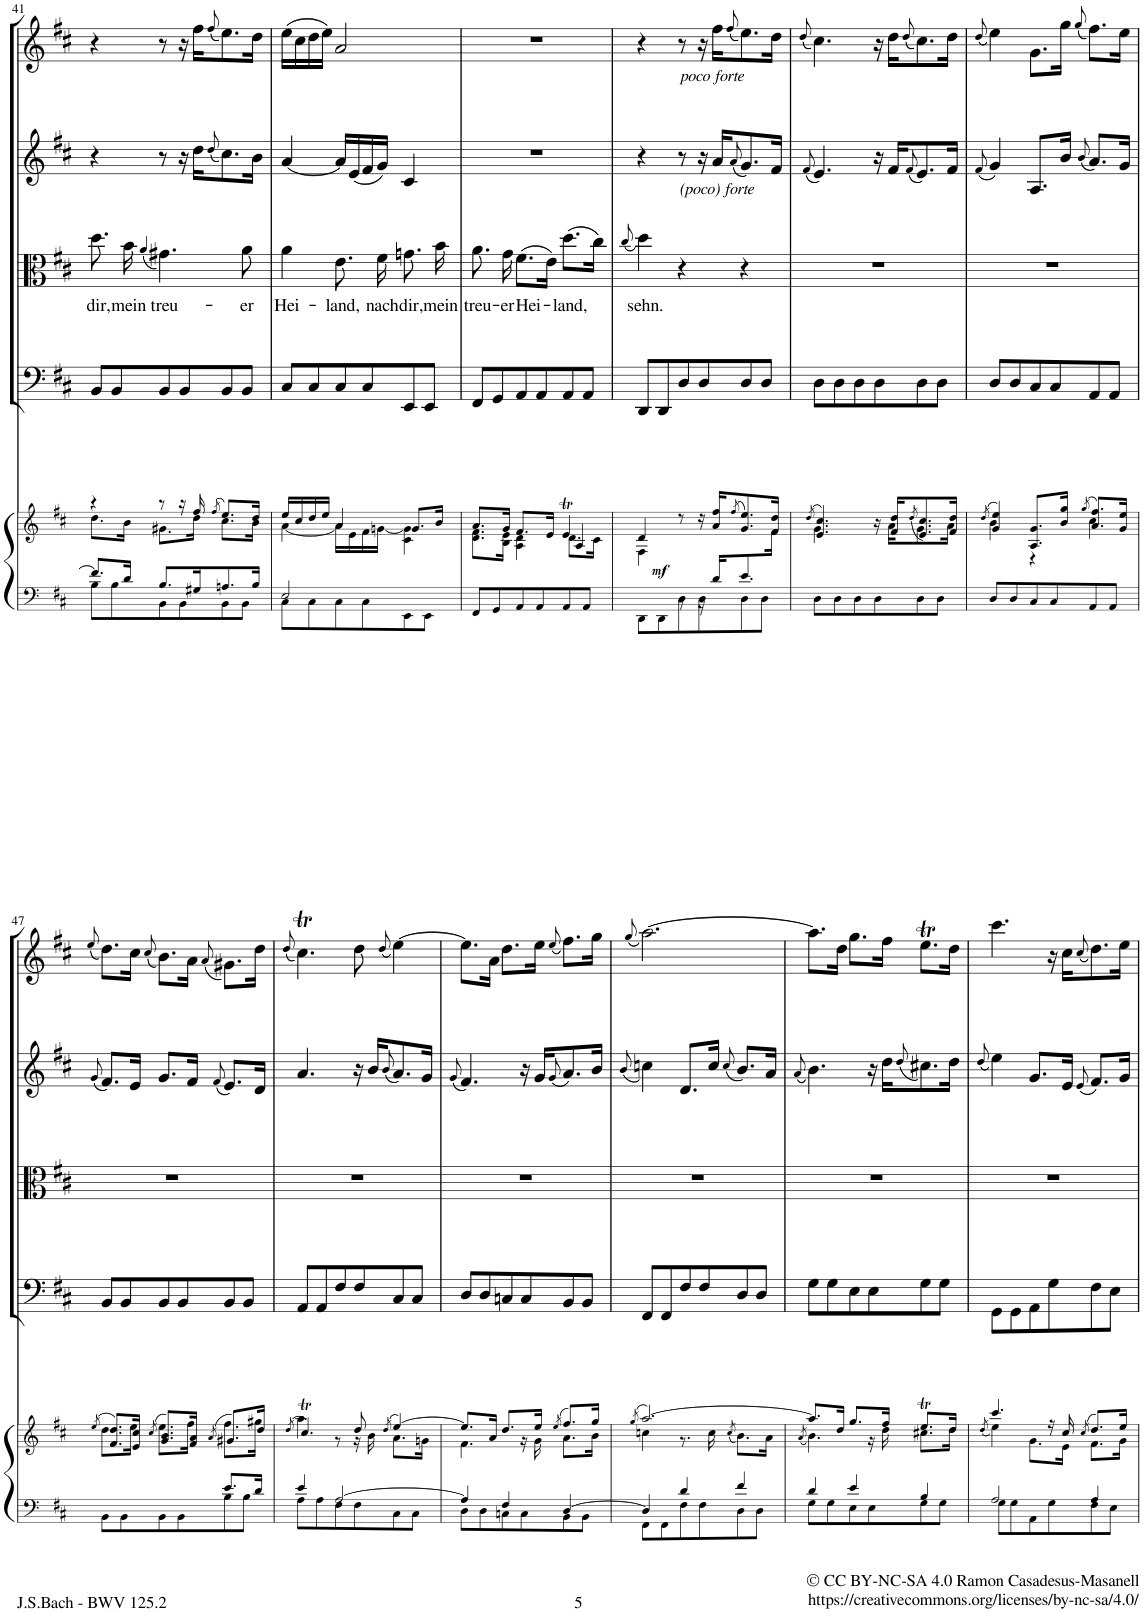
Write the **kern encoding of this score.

**kern	**kern	**dynam	**kern	**kern	**text	**kern	**dynam	**kern	**dynam
*part5	*part5	*part5	*part4	*part3	*part3	*part2	*part2	*part1	*part1
*staff6	*staff5	*staff5/6	*staff4	*staff3	*staff3	*staff2	*staff2	*staff1	*staff1
*I"Piano reduction	*	*	*I"Continuo	*I"Alto	*	*I"Oboe d'amore	*	*I"Flauto traverso	*
*I'Pno	*	*	*	*	*	*I'Ob	*	*I'Fl	*
!!LO:PB:g=z
*clefF4	*clefG2	*	*clefF4	*clefC3	*	*clefG2	*	*clefG2	*
*k[f#c#]	*k[f#c#]	*	*k[f#c#]	*k[f#c#]	*	*k[f#c#]	*	*k[f#c#]	*
*M3/4	*M3/4	*	*M3/4	*M3/4	*	*M3/4	*	*M3/4	*
=41	=41	=41	=41	=41	=41	=41	=41	=41	=41
*^	*^	*	*	*	*	*	*	*	*
!	!	!	!	!	!	!	!LO:LY:b	!	!	!	!
8.f#/L]	8B\L	4r	8.dd\L	.	8BB/L	8.dd\	dir,	4r	.	4r	.
.	8B\	.	.	.	8BB/	.	.	.	.	.	.
!	!	!	!	!	!	!	!LO:LY:b	!	!	!	!
16d/Jk	.	.	16b\Jk	.	.	16b\	mein	.	.	.	.
.	.	.	.	.	.	(4qa/	.	.	.	.	.
!	!	!	!	!	!	!	!LO:LY:b	!	!	!	!
8.B/L	8BB\	8r	8.g#X\L	.	8BB/	4.g#X\)	treu-	8r	.	8r	.
.	8BB\	16r	.	.	8BB/	.	.	16r	.	16r	.
16G#X/K	.	16ff#/	16dd\Jk	.	.	.	.	16dd\KL	.	16ff#\KL	.
.	.	(8qff#/	.	.	.	.	.	(8qdd/	.	(8qff#/	.
8.An/	8BB\	8.ee/L)	8.cc#\L	.	8BB/	.	.	8.cc#\)	.	8.ee\)	.
!	!	!	!	!	!	!	!LO:LY:b	!	!	!	!
.	8BB\J	.	.	.	8BB/J	8a\	-er	.	.	.	.
16B/Jk	.	16dd/Jk	16b\Jk	.	.	.	.	16b\Jk	.	16dd\Jk	.
=42	=42	=42	=42	=42	=42	=42	=42	=42	=42	=42	=42
!	!	!	!	!	!	!	!LO:LY:b	!	!	!	!
2E/	8C#\L	16ee/LL	[4a\	.	8C#/L	4a\	Hei-	[4a/	.	(16ee\LL	.
.	.	16cc#/	.	.	.	.	.	.	.	16cc#\	.
.	8C#\	16dd/	.	.	8C#/	.	.	.	.	16dd\	.
.	.	16ee/JJ	.	.	.	.	.	.	.	16ee\JJ)	.
!	!	!	!	!	!	!	!LO:LY:b	!	!	!	!
.	8C#\	4a/	16a\LL]	.	8C#/	8.e\	-land,	16a/LL]	.	2a/	.
.	.	.	16e\	.	.	.	.	(16e/	.	.	.
.	8C#\	.	16f#\	.	8C#/	.	.	16f#/	.	.	.
!	!	!	!	!	!	!	!LO:LY:b	!	!	!	!
.	.	.	[16gn\JJ	.	.	16f#\	nach	16g/JJ)	.	.	.
!	!	!	!	!	!	!	!LO:LY:b	!	!	!	!
4ryy	8EE\	8.g/L	4c#\ 4g\]	.	8EE/	8.gn\	dir,	4c#/	.	.	.
.	8EE\J	.	.	.	8EE/J	.	.	.	.	.	.
!	!	!	!	!	!	!	!LO:LY:b	!	!	!	!
.	.	16b/Jk	.	.	.	16b\	mein	.	.	.	.
*v	*v	*	*	*	*	*	*	*	*	*	*
=43	=43	=43	=43	=43	=43	=43	=43	=43	=43	=43
*	*	*^	*	*	*	*	*	*	*	*
!	!	!	!	!	!	!	!LO:LY:b	!	!	!	!
8FF#/L	8.a/L	8.d\ 8.f#\L	2ryy	.	8FF#/L	8.a\	treu-	2.r	.	2.r	.
8GG/	.	.	.	.	8GG/	.	.	.	.	.	.
!	!	!	!	!	!	!	!LO:LY:b	!	!	!	!
.	16g/Jk	16B\ 16e\Jk	.	.	.	16g\	-er	.	.	.	.
!	!	!	!	!	!	!	!LO:LY:b	!	!	!	!
8AA/	8.f#/L	4A\ 4d\	.	.	8AA/	(8.f#\L	Hei-	.	.	.	.
8AA/	.	.	.	.	8AA/	.	.	.	.	.	.
.	16e/Jk	.	.	.	.	16e\Jk)	.	.	.	.	.
!	!	!	!	!	!	!	!LO:LY:b	!	!	!	!
8AA/	4eT/	8.d\L	4A/	.	8AA/	(8.dd\L	-land,	.	.	.	.
8AA/J	.	.	.	.	8AA/J	.	.	.	.	.	.
.	.	16c#\Jk	.	.	.	16cc#\Jk)	.	.	.	.	.
*	*v	*v	*v	*	*	*	*	*	*	*	*
=44	=44	=44	=44	=44	=44	=44	=44	=44	=44
.	.	.	.	(8qcc#/	.	.	.	.	.
*^	*^	*	*	*	*	*	*	*	*
!	!	!	!	!LO:DY:b	!	!	!LO:LY:b	!	!	!	!
4..ryy	8DD\L	4d/	4F#\	mf	8DD/L	4dd\)	sehn.	4r	.	4r	.
.	8DD\	.	.	.	8DD/	.	.	.	.	.	.
.	8D\	8r	8r	.	8D/	4r	.	8r	.	8r	.
.	8D\	16r	16r	.	8D/	.	.	16r	.	16r	.
!	!	!	!	!	!	!	!	!	!LO:DY:b	!	!LO:DY:b
16d/KL	.	16a/ 16ff#/KL	4ryy	.	.	.	.	16a/KL	other-dynamics	16ff#\KL	other-dynamics
.	.	(8qff#/	.	.	.	.	.	(8qa/	.	(8qff#/	.
8.e/	8D\	8.g/ 8.ee/)	.	.	8D/	4r	.	8.g/)	.	8.ee\)	.
.	8D\J	.	.	.	8D/J	.	.	.	.	.	.
16ryy	.	16f#/ 16dd/Jk	16f#\Jk	.	.	.	.	16f#/Jk	.	16dd\Jk	.
*v	*v	*	*	*	*	*	*	*	*	*	*
=45	=45	=45	=45	=45	=45	=45	=45	=45	=45	=45
.	(8qdd/	.	.	.	.	.	(8qf#/	.	(8qdd/	.
8D\L	4.e/ 4.cc#/)	4.g\	.	8D\L	2.r	.	4.e/)	.	4.cc#\)	.
8D\	.	.	.	8D\	.	.	.	.	.	.
8D\	.	.	.	8D\	.	.	.	.	.	.
8D\	16r	16ryy	.	8D\	.	.	16r	.	16r	.
.	16f#/ 16dd/KL	16a\KL	.	.	.	.	16f#/KL	.	16dd\KL	.
.	(<8qdd/	.	.	.	.	.	(8qf#/	.	(8qdd/	.
8D\	8.e/ 8.cc#/)	8.g\	.	8D\	.	.	8.e/)	.	8.cc#\)	.
8D\J	.	.	.	8D\J	.	.	.	.	.	.
.	16f#/ 16dd/Jk	16a\Jk	.	.	.	.	16f#/Jk	.	16dd\Jk	.
=46	=46	=46	=46	=46	=46	=46	=46	=46	=46	=46
.	(>8qdd/	.	.	.	.	.	(8qf#/	.	(8qdd/	.
8D/L	4g/ 4ee/)	4b\	.	8D/L	2.r	.	4g/)	.	4ee\)	.
8D/	.	.	.	8D/	.	.	.	.	.	.
8C#/	8.A/ 8.g/L	4r	.	8C#/	.	.	8.A/L	.	8.g\L	.
8C#/	.	.	.	8C#/	.	.	.	.	.	.
.	16b/ 16gg/Jk	.	.	.	.	.	16b/Jk	.	16gg\Jk	.
.	(8qgg/	.	.	.	.	.	(8qb/	.	(8qgg/	.
8AA/	8.a/ 8.ff#/L)	4cc#\	.	8AA/	.	.	8.a/L)	.	8.ff#\L)	.
8AA/J	.	.	.	8AA/J	.	.	.	.	.	.
.	16g/ 16ee/Jk	.	.	.	.	.	16g/Jk	.	16ee\Jk	.
!!LO:LB:g=z
=47	=47	=47	=47	=47	=47	=47	=47	=47	=47	=47
.	(8qee/	.	.	.	.	.	(8qg/	.	(8qee/	.
*^	*	*	*	*	*	*	*	*	*	*
2ryy	8BB\L	8.f#/ 8.dd/L)	8.dd\L	.	8BB/L	2.r	.	8.f#/L)	.	8.dd\L)	.
.	8BB\	.	.	.	8BB/	.	.	.	.	.	.
.	.	16e/ 16cc#/Jk	16ee\Jk	.	.	.	.	16e/Jk	.	16cc#\Jk	.
.	.	(8qcc#/	.	.	.	.	.	.	.	(8qcc#/	.
.	8BB\	8.g/ 8.b/L)	8.ee\L	.	8BB/	.	.	8.g/L	.	8.b\L)	.
.	8BB\	.	.	.	8BB/	.	.	.	.	.	.
.	.	16f#/ 16a/Jk	16ff#\Jk	.	.	.	.	16f#/Jk	.	16a\Jk	.
.	.	(8qa/	.	.	.	.	.	(8qf#/	.	(8qa/	.
8.e/L	8B\	8.g#X/L)	8.ff#\L	.	8BB/	.	.	8.e/L)	.	8.g#X\L)	.
.	8B\J	.	.	.	8BB/J	.	.	.	.	.	.
16d/Jk	.	16dd/Jk	16gg#X\Jk	.	.	.	.	16d/Jk	.	16dd\Jk	.
=48	=48	=48	=48	=48	=48	=48	=48	=48	=48	=48	=48
.	.	(8qdd/	.	.	.	.	.	.	.	(8qdd/	.
4e/	8A\L	4.cc#t/)	4aa\	.	8AA/L	2.r	.	4.a/	.	4.cc#t\)	.
.	8A\	.	.	.	8AA/	.	.	.	.	.	.
[2A/	8F#\	.	8r	.	8F#/	.	.	.	.	.	.
.	8F#\	8dd/	16r	.	8F#/	.	.	16r	.	8dd\	.
.	.	.	16b\	.	.	.	.	16b/KL	.	.	.
.	.	(>8qdd/	.	.	.	.	.	(8qb/	.	(8qdd/	.
.	8C#\	[4ee/)	8.a\L	.	8C#/	.	.	8.a/)	.	[4ee\)	.
.	8C#\J	.	.	.	8C#/J	.	.	.	.	.	.
.	.	.	16gn\Jk	.	.	.	.	16g/Jk	.	.	.
=49	=49	=49	=49	=49	=49	=49	=49	=49	=49	=49	=49
.	.	.	.	.	.	.	.	(8qg/	.	.	.
4A/]	8D\L	8.ee/L]	4.f#\	.	8D/L	2.r	.	4.f#/)	.	8.ee\L]	.
.	8D\	.	.	.	8D/	.	.	.	.	.	.
.	.	16a/Jk	.	.	.	.	.	.	.	16a\Jk	.
4F#/	8Cn\	8.dd/L	.	.	8Cn/	.	.	.	.	8.dd\L	.
.	8C\	.	16r	.	8C/	.	.	16r	.	.	.
.	.	16ee/Jk	16g\	.	.	.	.	16g/KL	.	16ee\Jk	.
.	.	(8qee/	.	.	.	.	.	(8qg/	.	(8qee/	.
[4D/	8BB\	8.ff#/L)	8.a\L	.	8BB/	.	.	8.a/)	.	8.ff#\L)	.
.	8BB\J	.	.	.	8BB/J	.	.	.	.	.	.
.	.	16gg/Jk	16b\Jk	.	.	.	.	16b/Jk	.	16gg\Jk	.
=50	=50	=50	=50	=50	=50	=50	=50	=50	=50	=50	=50
.	.	(8qgg/	.	.	.	.	.	(8qb/	.	(8qgg/	.
4D/]	8FF#\L	[2.aa/)	4ccn\	.	8FF#/L	2.r	.	4ccn\)	.	[2.aa\)	.
.	8FF#\	.	.	.	8FF#/	.	.	.	.	.	.
4d/	8F#\	.	8.r	.	8F#/	.	.	8.d/L	.	.	.
.	8F#\	.	.	.	8F#/	.	.	.	.	.	.
.	.	.	16cc\	.	.	.	.	16cc/Jk	.	.	.
.	.	.	(8qcc/	.	.	.	.	(8qcc/	.	.	.
4f#/	8D\	.	8.b\L)	.	8D/	.	.	8.b/L)	.	.	.
.	8D\J	.	.	.	8D/J	.	.	.	.	.	.
.	.	.	16a\Jk	.	.	.	.	16a/Jk	.	.	.
=51	=51	=51	=51	=51	=51	=51	=51	=51	=51	=51	=51
.	.	.	(8qa/	.	.	.	.	(8qa/	.	.	.
4d/	8G\L	8.aa/L]	4.b\)	.	8G\L	2.r	.	4.b\)	.	8.aa\L]	.
.	8G\	.	.	.	8G\	.	.	.	.	.	.
.	.	16dd/Jk	.	.	.	.	.	.	.	16dd\Jk	.
4e/	8E\	8.gg/L	.	.	8E\	.	.	.	.	8.gg\L	.
.	8E\	.	16r	.	8E\	.	.	16r	.	.	.
.	.	16ff#/Jk	16dd\	.	.	.	.	16dd\KL	.	16ff#\Jk	.
.	.	.	.	.	.	.	.	(8qdd/	.	.	.
4B/	8G\	8.eeT/L	8.cc#X\L	.	8G\	.	.	8.cc#X\)	.	8.eeT\L	.
.	8G\J	.	.	.	8G\J	.	.	.	.	.	.
.	.	16dd/Jk	16dd\Jk	.	.	.	.	16dd\Jk	.	16dd\Jk	.
=52	=52	=52	=52	=52	=52	=52	=52	=52	=52	=52	=52
.	.	.	(8qdd/	.	.	.	.	(8qdd/	.	.	.
2A/	8G\L	4.ccc#/	4ee\)	.	8GG\L	2.r	.	4ee\)	.	4.ccc#\	.
.	8G\	.	.	.	8GG\	.	.	.	.	.	.
.	8AA\	.	8.g\L	.	8AA\	.	.	8.g/L	.	.	.
.	8G\	16r	.	.	8G\	.	.	.	.	16r	.
.	.	16cc#/	16e\Jk	.	.	.	.	16e/Jk	.	16cc#\KL	.
.	.	(8qcc#/	.	.	.	.	.	(8qe/	.	(8qcc#/	.
4A/	8F#\	8.dd/L)	8.f#\L	.	8F#\	.	.	8.f#/L)	.	8.dd\)	.
.	8E\J	.	.	.	8E\J	.	.	.	.	.	.
.	.	16ee/Jk	16g\Jk	.	.	.	.	16g/Jk	.	16ee\Jk	.
*v	*v	*	*	*	*	*	*	*	*	*	*
*	*v	*v	*	*	*	*	*	*	*	*
=	=	=	=	=	=	=	=	=	=
*-	*-	*-	*-	*-	*-	*-	*-	*-	*-
